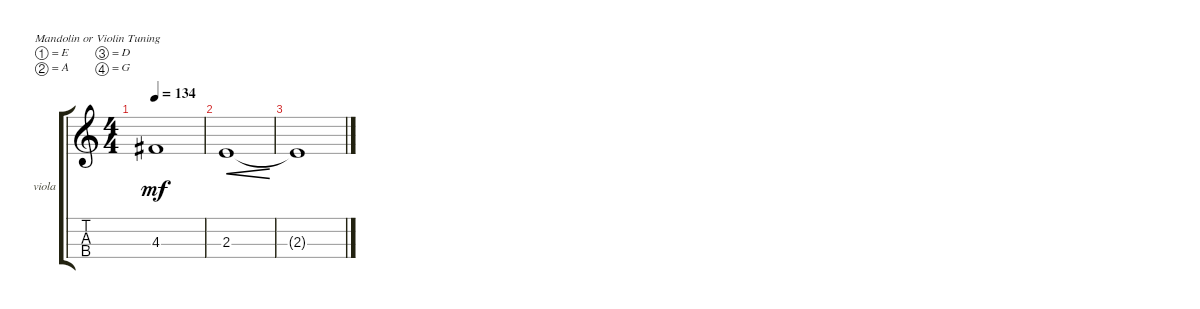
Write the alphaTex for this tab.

\defaultSystemsLayout 4
\bracketExtendMode groupsimilarinstruments
\firstSystemTrackNameOrientation horizontal
\otherSystemsTrackNameOrientation horizontal
\track ("viola" "viola") {instrument violin}
\staff {score tabs}
\tuning (E5 A4 D4 G3)
\ts (4 4)
\tempo 134
\clef g2
\scale
0.333333
\ks c
4.3.1{dy mf} |
\scale
0.333333 2.3.1{cre} |
\scale
0.333333 2.3{t}.1 |
\scale
0.333333 |
\scale
0.333333 |
\scale
0.333333
